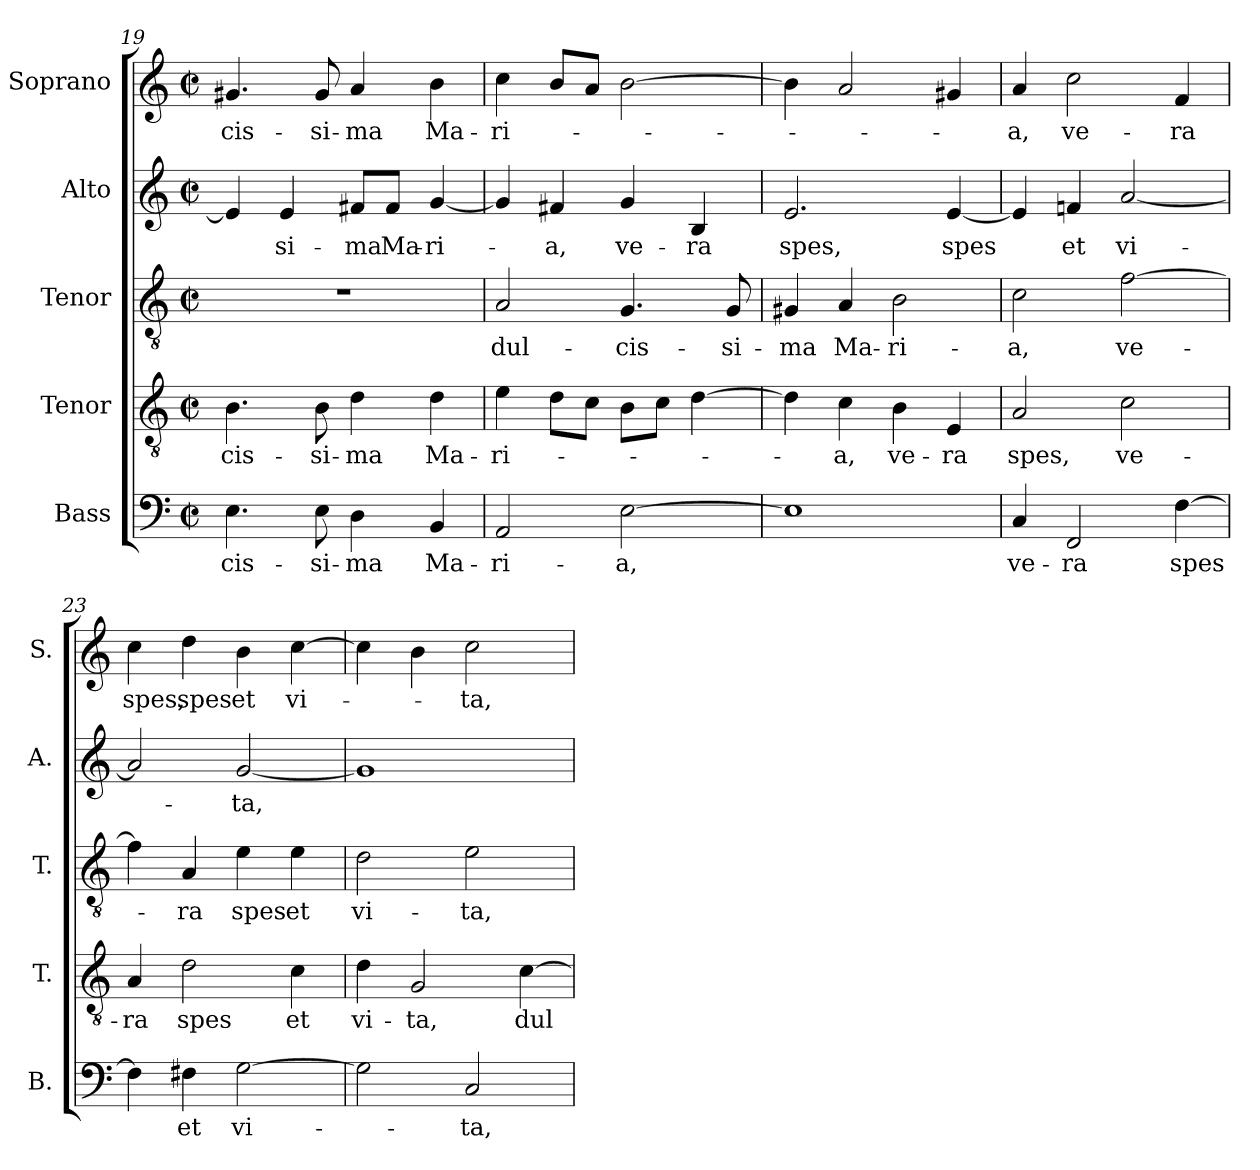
**kern	**text	**kern	**text	**kern	**text	**kern	**text	**kern	**text
*part5	*part5	*part4	*part4	*part3	*part3	*part2	*part2	*part1	*part1
*staff5	*staff5	*staff4	*staff4	*staff3	*staff3	*staff2	*staff2	*staff1	*staff1
*I"Bass	*	*I"Tenor	*	*I"Tenor	*	*I"Alto	*	*I"Soprano	*
*I'B.	*	*I'T.	*	*I'T.	*	*I'A.	*	*I'S.	*
*clefF4	*	*clefGv2	*	*clefGv2	*	*clefG2	*	*clefG2	*
*	*	*ITrd7c12	*	*ITrd7c12	*	*	*	*	*
*k[]	*	*k[]	*	*k[]	*	*k[]	*	*k[]	*
*C:	*	*C:	*	*C:	*	*C:	*	*C:	*
*M2/2	*	*M2/2	*	*M2/2	*	*M2/2	*	*M2/2	*
*met(c|)	*	*met(c|)	*	*met(c|)	*	*met(c|)	*	*met(c|)	*
=19	=19	=19	=19	=19	=19	=19	=19	=19	=19
!	!LO:LY:b:color=#000000	!	!	!	!	!	!	!	!
!	!	!	!LO:LY:b:color=#000000	!	!	!	!	!	!
!	!	!	!	!	!	!	!	!	!LO:LY:b:color=#000000
4.Ei\	-cis-	4.BBi\	-cis-	1r	.	4ei/]	.	4.g#Xi/	-cis-
!	!	!	!	!	!	!	!LO:LY:b:color=#000000	!	!
.	.	.	.	.	.	4ei/	-si-	.	.
!	!LO:LY:b:color=#000000	!	!	!	!	!	!	!	!
!	!	!	!LO:LY:b:color=#000000	!	!	!	!	!	!
!	!	!	!	!	!	!	!	!	!LO:LY:b:color=#000000
8Ei\	-si-	8BBi\	-si-	.	.	.	.	8g#i/	-si-
!	!LO:LY:b:color=#000000	!	!	!	!	!	!	!	!
!	!	!	!LO:LY:b:color=#000000	!	!	!	!	!	!
!	!	!	!	!	!	!	!LO:LY:b:color=#000000	!	!
!	!	!	!	!	!	!	!	!	!LO:LY:b:color=#000000
4Di\	-ma	4Di\	-ma	.	.	8f#Xi/L	-ma	4ai/	-ma
!	!	!	!	!	!	!	!LO:LY:b:color=#000000	!	!
.	.	.	.	.	.	8f#i/J	Ma-	.	.
!	!LO:LY:b:color=#000000	!	!	!	!	!	!	!	!
!	!	!	!LO:LY:b:color=#000000	!	!	!	!	!	!
!	!	!	!	!	!	!	!LO:LY:b:color=#000000	!	!
!	!	!	!	!	!	!	!	!	!LO:LY:b:color=#000000
4BBi/	Ma-	4Di\	Ma-	.	.	[4gi/	-ri-	4bi\	Ma-
=20	=20	=20	=20	=20	=20	=20	=20	=20	=20
!	!LO:LY:b:color=#000000	!	!	!	!	!	!	!	!
!	!	!	!LO:LY:b:color=#000000	!	!	!	!	!	!
!	!	!	!	!	!LO:LY:b:color=#000000	!	!	!	!
!	!	!	!	!	!	!	!	!	!LO:LY:b:color=#000000
2AAi/	-ri-	4Ei\	-ri-	2AAi/	dul-	4gi/]	.	4cci\	-ri-
!	!	!	!	!	!	!	!LO:LY:b:color=#000000	!	!
.	.	8Di\L	.	.	.	4f#Xi/	-a,	8bi/L	.
.	.	8Ci\J	.	.	.	.	.	8ai/J	.
!	!LO:LY:b:color=#000000	!	!	!	!	!	!	!	!
!	!	!	!	!	!LO:LY:b:color=#000000	!	!	!	!
!	!	!	!	!	!	!	!LO:LY:b:color=#000000	!	!
[2Ei\	-a,	8BBi\L	.	4.GGi/	-cis-	4gi/	ve-	[2bi\	.
.	.	8Ci\J	.	.	.	.	.	.	.
!	!	!	!	!	!	!	!LO:LY:b:color=#000000	!	!
.	.	[4Di\	.	.	.	4Bi/	-ra	.	.
!	!	!	!	!	!LO:LY:b:color=#000000	!	!	!	!
.	.	.	.	8GGi/	-si-	.	.	.	.
!!LO:PB:g=z
=21	=21	=21	=21	=21	=21	=21	=21	=21	=21
!	!	!	!	!	!LO:LY:b:color=#000000	!	!	!	!
!	!	!	!	!	!	!	!LO:LY:b:color=#000000	!	!
1Ei]	.	4Di\]	.	4GG#Xi/	-ma	2.ei/	spes,	4bi\]	.
!	!	!	!LO:LY:b:color=#000000	!	!	!	!	!	!
!	!	!	!	!	!LO:LY:b:color=#000000	!	!	!	!
.	.	4Ci\	-a,	4AAi/	Ma-	.	.	2ai/	.
!	!	!	!LO:LY:b:color=#000000	!	!	!	!	!	!
!	!	!	!	!	!LO:LY:b:color=#000000	!	!	!	!
.	.	4BBi\	ve-	2BBi\	-ri-	.	.	.	.
!	!	!	!LO:LY:b:color=#000000	!	!	!	!	!	!
!	!	!	!	!	!	!	!LO:LY:b:color=#000000	!	!
.	.	4EEi/	-ra	.	.	[4ei/	spes	4g#Xi/	.
=22	=22	=22	=22	=22	=22	=22	=22	=22	=22
!	!LO:LY:b:color=#000000	!	!	!	!	!	!	!	!
!	!	!	!LO:LY:b:color=#000000	!	!	!	!	!	!
!	!	!	!	!	!LO:LY:b:color=#000000	!	!	!	!
!	!	!	!	!	!	!	!	!	!LO:LY:b:color=#000000
4Ci/	ve-	2AAi/	spes,	2Ci\	-a,	4ei/]	.	4ai/	-a,
!	!LO:LY:b:color=#000000	!	!	!	!	!	!	!	!
!	!	!	!	!	!	!	!LO:LY:b:color=#000000	!	!
!	!	!	!	!	!	!	!	!	!LO:LY:b:color=#000000
2FFi/	-ra	.	.	.	.	4fni/	et	2cci\	ve-
!	!	!	!LO:LY:b:color=#000000	!	!	!	!	!	!
!	!	!	!	!	!LO:LY:b:color=#000000	!	!	!	!
!	!	!	!	!	!	!	!LO:LY:b:color=#000000	!	!
.	.	2Ci\	ve-	[2Fi\	ve-	[2ai/	vi-	.	.
!	!LO:LY:b:color=#000000	!	!	!	!	!	!	!	!
!	!	!	!	!	!	!	!	!	!LO:LY:b:color=#000000
[4Fi\	spes	.	.	.	.	.	.	4fi/	-ra
=23	=23	=23	=23	=23	=23	=23	=23	=23	=23
!	!	!	!LO:LY:b:color=#000000	!	!	!	!	!	!
!	!	!	!	!	!	!	!	!	!LO:LY:b:color=#000000
4Fi\]	.	4AAi/	-ra	4Fi\]	.	2ai/]	.	4cci\	spes,
!	!LO:LY:b:color=#000000	!	!	!	!	!	!	!	!
!	!	!	!LO:LY:b:color=#000000	!	!	!	!	!	!
!	!	!	!	!	!LO:LY:b:color=#000000	!	!	!	!
!	!	!	!	!	!	!	!	!	!LO:LY:b:color=#000000
4F#Xi\	et	2Di\	spes	4AAi/	-ra	.	.	4ddi\	spes
!	!LO:LY:b:color=#000000	!	!	!	!	!	!	!	!
!	!	!	!	!	!LO:LY:b:color=#000000	!	!	!	!
!	!	!	!	!	!	!	!LO:LY:b:color=#000000	!	!
!	!	!	!	!	!	!	!	!	!LO:LY:b:color=#000000
[2Gi\	vi-	.	.	4Ei\	spes	[2gi/	-ta,	4bi\	et
!	!	!	!LO:LY:b:color=#000000	!	!	!	!	!	!
!	!	!	!	!	!LO:LY:b:color=#000000	!	!	!	!
!	!	!	!	!	!	!	!	!	!LO:LY:b:color=#000000
.	.	4Ci\	et	4Ei\	et	.	.	[4cci\	vi-
=24	=24	=24	=24	=24	=24	=24	=24	=24	=24
!	!	!	!LO:LY:b:color=#000000	!	!	!	!	!	!
!	!	!	!	!	!LO:LY:b:color=#000000	!	!	!	!
2Gi\]	.	4Di\	vi-	2Di\	vi-	1gi]	.	4cci\]	.
!	!	!	!LO:LY:b:color=#000000	!	!	!	!	!	!
.	.	2GGi/	-ta,	.	.	.	.	4bi\	.
!	!LO:LY:b:color=#000000	!	!	!	!	!	!	!	!
!	!	!	!	!	!LO:LY:b:color=#000000	!	!	!	!
!	!	!	!	!	!	!	!	!	!LO:LY:b:color=#000000
2Ci/	-ta,	.	.	2Ei\	-ta,	.	.	2cci\	-ta,
!	!	!	!LO:LY:b:color=#000000	!	!	!	!	!	!
.	.	[4Ci\	dul-	.	.	.	.	.	.
=	=	=	=	=	=	=	=	=	=
*-	*-	*-	*-	*-	*-	*-	*-	*-	*-
